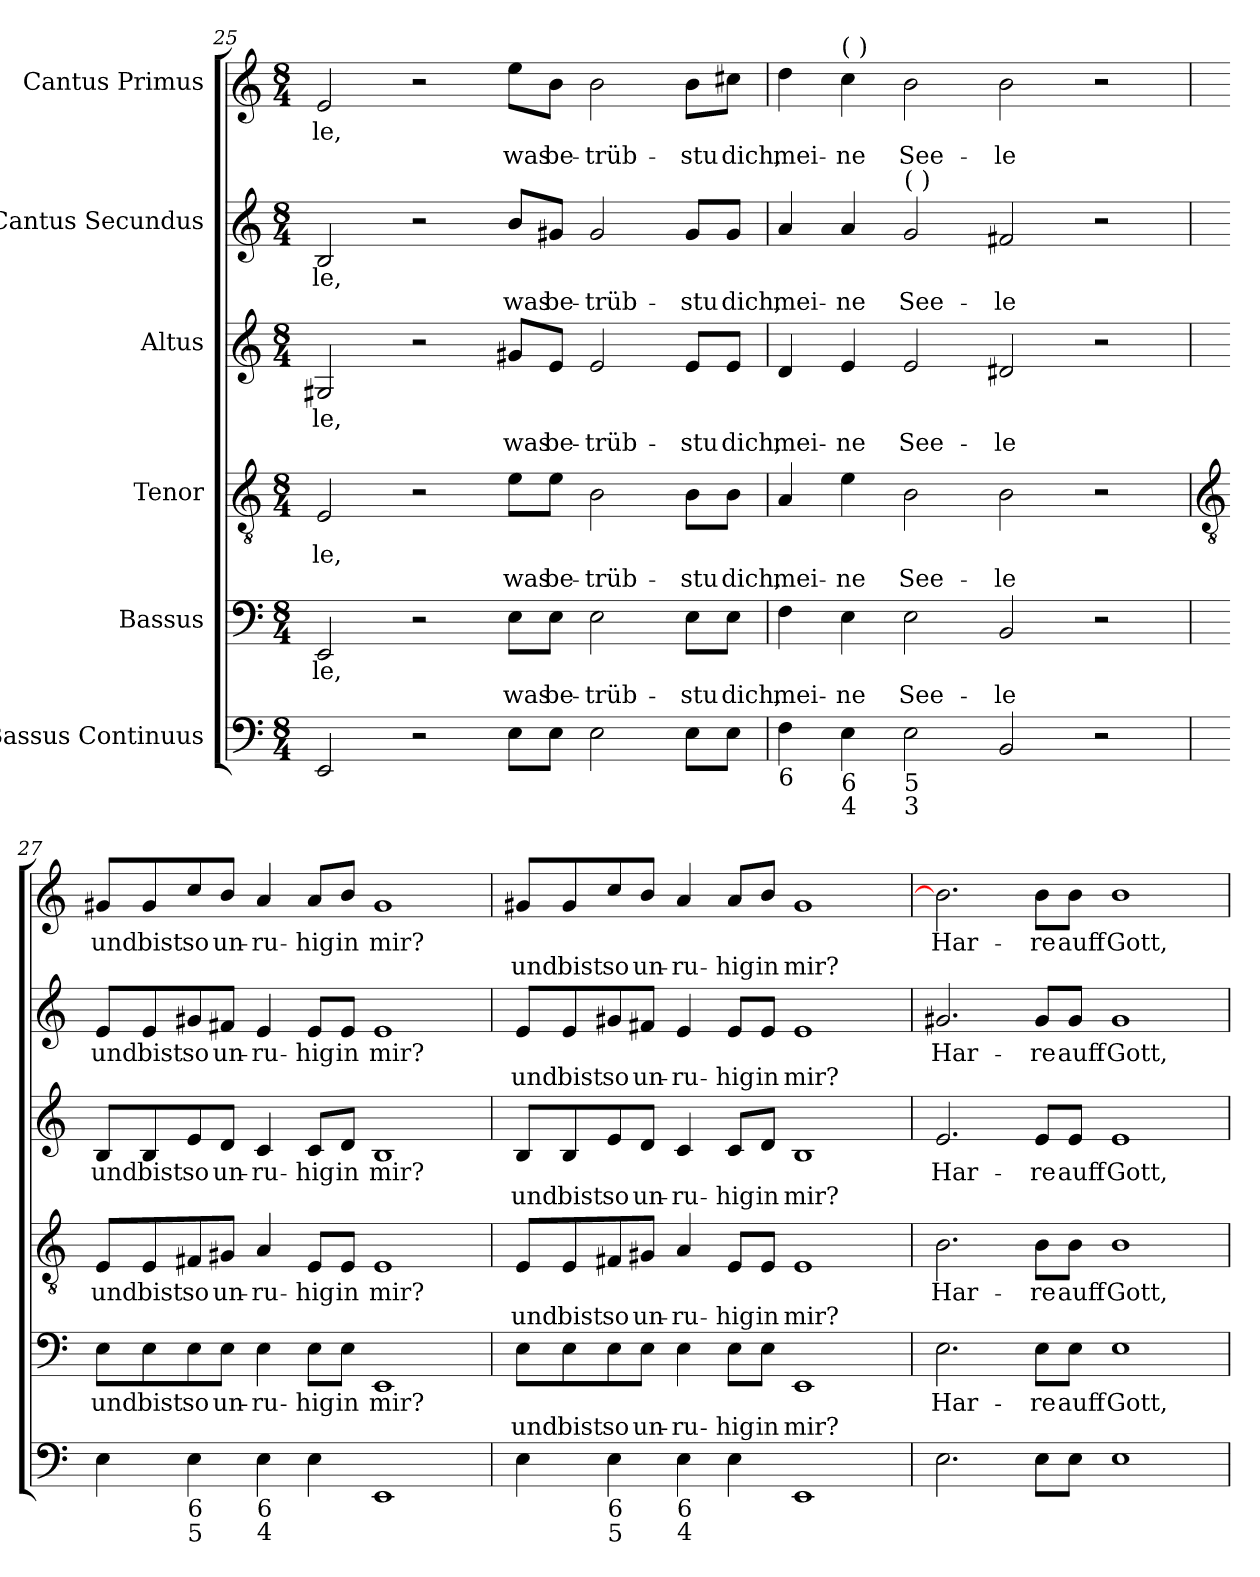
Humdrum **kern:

**kern	**kern	**text	**text	**kern	**text	**text	**kern	**text	**text	**kern	**text	**text	**kern	**text	**text
*part6	*part5	*part5	*part5	*part4	*part4	*part4	*part3	*part3	*part3	*part2	*part2	*part2	*part1	*part1	*part1
*staff6	*staff5	*staff5	*staff5	*staff4	*staff4	*staff4	*staff3	*staff3	*staff3	*staff2	*staff2	*staff2	*staff1	*staff1	*staff1
*I"Bassus Continuus	*I"Bassus	*	*	*I"Tenor	*	*	*I"Altus	*	*	*I"Cantus Secundus	*	*	*I"Cantus Primus	*	*
*clefF4	*clefF4	*	*	*clefGv2	*	*	*clefG2	*	*	*clefG2	*	*	*clefG2	*	*
*k[]	*k[]	*	*	*k[]	*	*	*k[]	*	*	*k[]	*	*	*k[]	*	*
*C:	*C:	*	*	*C:	*	*	*C:	*	*	*C:	*	*	*C:	*	*
*M8/4	*M8/4	*	*	*M8/4	*	*	*M8/4	*	*	*M8/4	*	*	*M8/4	*	*
=25	=25	=25	=25	=25	=25	=25	=25	=25	=25	=25	=25	=25	=25	=25	=25
!	!	!LO:LY:b	!	!	!LO:LY:b	!	!	!LO:LY:b	!	!	!LO:LY:b	!	!	!LO:LY:b	!
2EE	2EE	-le,	.	2E	-le,	.	2G#X	-le,	.	2B	-le,	.	2e	-le,	.
2r	2r	.	.	2r	.	.	2r	.	.	2r	.	.	2r	.	.
!	!	!	!LO:LY:b	!	!	!LO:LY:b	!	!	!LO:LY:b	!	!	!LO:LY:b	!	!	!LO:LY:b
8E\L	8E\L	.	was	8e\L	.	was	8g#X/L	.	was	8b/L	.	was	8ee\L	.	was
!	!	!	!LO:LY:b	!	!	!LO:LY:b	!	!	!LO:LY:b	!	!	!LO:LY:b	!	!	!LO:LY:b
8E\J	8E\J	.	be-	8e\J	.	be-	8e/J	.	be-	8g#X/J	.	be-	8b\J	.	be-
!	!	!	!LO:LY:b	!	!	!LO:LY:b	!	!	!LO:LY:b	!	!	!LO:LY:b	!	!	!LO:LY:b
2E	2E	.	-trüb-	2B	.	-trüb-	2e	.	-trüb-	2g#	.	-trüb-	2b	.	-trüb-
!	!	!	!LO:LY:b	!	!	!LO:LY:b	!	!	!LO:LY:b	!	!	!LO:LY:b	!	!	!LO:LY:b
8E\L	8E\L	.	-stu	8B\L	.	-stu	8e/L	.	-stu	8g#/L	.	-stu	8b\L	.	-stu
!	!	!	!LO:LY:b	!	!	!LO:LY:b	!	!	!LO:LY:b	!	!	!LO:LY:b	!	!	!LO:LY:b
8E\J	8E\J	.	dich,	8B\J	.	dich,	8e/J	.	dich,	8g#/J	.	dich,	8cc#X\J	.	dich,
=26	=26	=26	=26	=26	=26	=26	=26	=26	=26	=26	=26	=26	=26	=26	=26
!LO:TX:b:t=6	!	!	!	!	!	!	!	!	!	!	!	!	!	!	!
!	!	!	!LO:LY:b	!	!	!LO:LY:b	!	!	!LO:LY:b	!	!	!LO:LY:b	!	!	!LO:LY:b
4F	4F	.	mei-	4A	.	mei-	4d	.	mei-	4a	.	mei-	4dd	.	mei-
!	!	!	!	!	!	!	!	!	!	!	!	!	!LO:TX:a:t=(  )	!	!
!LO:TX:b:t=6\n4	!	!	!	!	!	!	!	!	!	!	!	!	!	!	!
!	!	!	!LO:LY:b	!	!	!LO:LY:b	!	!	!LO:LY:b	!	!	!LO:LY:b	!	!	!LO:LY:b
4E	4E	.	-ne	4e	.	-ne	4e	.	-ne	4a	.	-ne	4cc	.	-ne
!	!	!	!	!	!	!	!	!	!	!LO:TX:a:t=(  )	!	!	!	!	!
!LO:TX:b:t=5\n3	!	!	!	!	!	!	!	!	!	!	!	!	!	!	!
!	!	!	!LO:LY:b	!	!	!LO:LY:b	!	!	!LO:LY:b	!	!	!LO:LY:b	!	!	!LO:LY:b
2E	2E	.	See-	2B	.	See-	2e	.	See-	2g	.	See-	2b	.	See-
!	!	!	!LO:LY:b	!	!	!LO:LY:b	!	!	!LO:LY:b	!	!	!LO:LY:b	!	!	!LO:LY:b
2BB	2BB	.	-le	2B	.	-le	2d#X	.	-le	2f#X	.	-le	2b	.	-le
2r	2r	.	.	2r	.	.	2r	.	.	2r	.	.	2r	.	.
!!LO:LB:g=z
=27	=27	=27	=27	=27	=27	=27	=27	=27	=27	=27	=27	=27	=27	=27	=27
*	*	*	*	*clefGv2	*	*	*	*	*	*	*	*	*	*	*
!	!	!LO:LY:b	!	!	!LO:LY:b	!	!	!LO:LY:b	!	!	!LO:LY:b	!	!	!LO:LY:b	!
4E	8E\L	und	.	8E/L	und	.	8B/L	und	.	8e/L	und	.	8g#X/L	und	.
!	!	!LO:LY:b	!	!	!LO:LY:b	!	!	!LO:LY:b	!	!	!LO:LY:b	!	!	!LO:LY:b	!
.	8E\	bist	.	8E/	bist	.	8B/	bist	.	8e/	bist	.	8g#/	bist	.
!LO:TX:b:t=6	!	!	!	!	!	!	!	!	!	!	!	!	!	!	!
!LO:TX:b:t=5	!	!	!	!	!	!	!	!	!	!	!	!	!	!	!
!	!	!LO:LY:b	!	!	!LO:LY:b	!	!	!LO:LY:b	!	!	!LO:LY:b	!	!	!LO:LY:b	!
4E	8E\	so	.	8F#X/	so	.	8e/	so	.	8g#/	so	.	8cc/	so	.
!	!	!LO:LY:b	!	!	!LO:LY:b	!	!	!LO:LY:b	!	!	!LO:LY:b	!	!	!LO:LY:b	!
.	8E\J	un-	.	8G#X/J	un-	.	8d/J	un-	.	8f#/J	un-	.	8b/J	un-	.
!LO:TX:b:t=6\n4	!	!	!	!	!	!	!	!	!	!	!	!	!	!	!
!	!	!LO:LY:b	!	!	!LO:LY:b	!	!	!LO:LY:b	!	!	!LO:LY:b	!	!	!LO:LY:b	!
4E	4E	-ru-	.	4A	-ru-	.	4c	-ru-	.	4e	-ru-	.	4a	-ru-	.
!	!	!LO:LY:b	!	!	!LO:LY:b	!	!	!LO:LY:b	!	!	!LO:LY:b	!	!	!LO:LY:b	!
4E	8E\L	-hig	.	8E/L	-hig	.	8c/L	-hig	.	8e/L	-hig	.	8a/L	-hig	.
!	!	!LO:LY:b	!	!	!LO:LY:b	!	!	!LO:LY:b	!	!	!LO:LY:b	!	!	!LO:LY:b	!
.	8E\J	in	.	8E/J	in	.	8d/J	in	.	8e/J	in	.	8b/J	in	.
!	!	!LO:LY:b	!	!	!LO:LY:b	!	!	!LO:LY:b	!	!	!LO:LY:b	!	!	!LO:LY:b	!
1EE	1EE	mir?	.	1E	mir?	.	1B	mir?	.	1e	mir?	.	1g#	mir?	.
=28	=28	=28	=28	=28	=28	=28	=28	=28	=28	=28	=28	=28	=28	=28	=28
!	!	!	!LO:LY:b	!	!	!LO:LY:b	!	!	!LO:LY:b	!	!	!LO:LY:b	!	!	!LO:LY:b
4E	8E\L	.	und	8E/L	.	und	8B/L	.	und	8e/L	.	und	8g#X/L	.	und
!	!	!	!LO:LY:b	!	!	!LO:LY:b	!	!	!LO:LY:b	!	!	!LO:LY:b	!	!	!LO:LY:b
.	8E\	.	bist	8E/	.	bist	8B/	.	bist	8e/	.	bist	8g#/	.	bist
!LO:TX:b:t=6	!	!	!	!	!	!	!	!	!	!	!	!	!	!	!
!LO:TX:b:t=5	!	!	!	!	!	!	!	!	!	!	!	!	!	!	!
!	!	!	!LO:LY:b	!	!	!LO:LY:b	!	!	!LO:LY:b	!	!	!LO:LY:b	!	!	!LO:LY:b
4E	8E\	.	so	8F#X/	.	so	8e/	.	so	8g#/	.	so	8cc/	.	so
!	!	!	!LO:LY:b	!	!	!LO:LY:b	!	!	!LO:LY:b	!	!	!LO:LY:b	!	!	!LO:LY:b
.	8E\J	.	un-	8G#X/J	.	un-	8d/J	.	un-	8f#/J	.	un-	8b/J	.	un-
!LO:TX:b:t=6\n4	!	!	!	!	!	!	!	!	!	!	!	!	!	!	!
!	!	!	!LO:LY:b	!	!	!LO:LY:b	!	!	!LO:LY:b	!	!	!LO:LY:b	!	!	!LO:LY:b
4E	4E	.	-ru-	4A	.	-ru-	4c	.	-ru-	4e	.	-ru-	4a	.	-ru-
!	!	!	!LO:LY:b	!	!	!LO:LY:b	!	!	!LO:LY:b	!	!	!LO:LY:b	!	!	!LO:LY:b
4E	8E\L	.	-hig	8E/L	.	-hig	8c/L	.	-hig	8e/L	.	-hig	8a/L	.	-hig
!	!	!	!LO:LY:b	!	!	!LO:LY:b	!	!	!LO:LY:b	!	!	!LO:LY:b	!	!	!LO:LY:b
.	8E\J	.	in	8E/J	.	in	8d/J	.	in	8e/J	.	in	8b/J	.	in
!	!	!	!LO:LY:b	!	!	!LO:LY:b	!	!	!LO:LY:b	!	!	!LO:LY:b	!	!	!LO:LY:b
1EE	1EE	.	mir?	1E	.	mir?	1B	.	mir?	1e	.	mir?	1g#	.	mir?
=29	=29	=29	=29	=29	=29	=29	=29	=29	=29	=29	=29	=29	=29	=29	=29
!	!	!LO:LY:b	!	!	!LO:LY:b	!	!	!LO:LY:b	!	!	!LO:LY:b	!	!	!LO:LY:b	!
2.E	2.E	Har-	.	2.B	Har-	.	2.e	Har-	.	2.g#X	Har-	.	2.b]	Har-	.
!	!	!LO:LY:b	!	!	!LO:LY:b	!	!	!LO:LY:b	!	!	!LO:LY:b	!	!	!LO:LY:b	!
8E\L	8E\L	-re	.	8B\L	-re	.	8e/L	-re	.	8g#/L	-re	.	8b\L	-re	.
!	!	!LO:LY:b	!	!	!LO:LY:b	!	!	!LO:LY:b	!	!	!LO:LY:b	!	!	!LO:LY:b	!
8E\J	8E\J	auff	.	8B\J	auff	.	8e/J	auff	.	8g#/J	auff	.	8b\J	auff	.
!	!	!LO:LY:b	!	!	!LO:LY:b	!	!	!LO:LY:b	!	!	!LO:LY:b	!	!	!LO:LY:b	!
1E	1E	Gott,	.	1B	Gott,	.	1e	Gott,	.	1g#	Gott,	.	1b	Gott,	.
=	=	=	=	=	=	=	=	=	=	=	=	=	=	=	=
*-	*-	*-	*-	*-	*-	*-	*-	*-	*-	*-	*-	*-	*-	*-	*-
